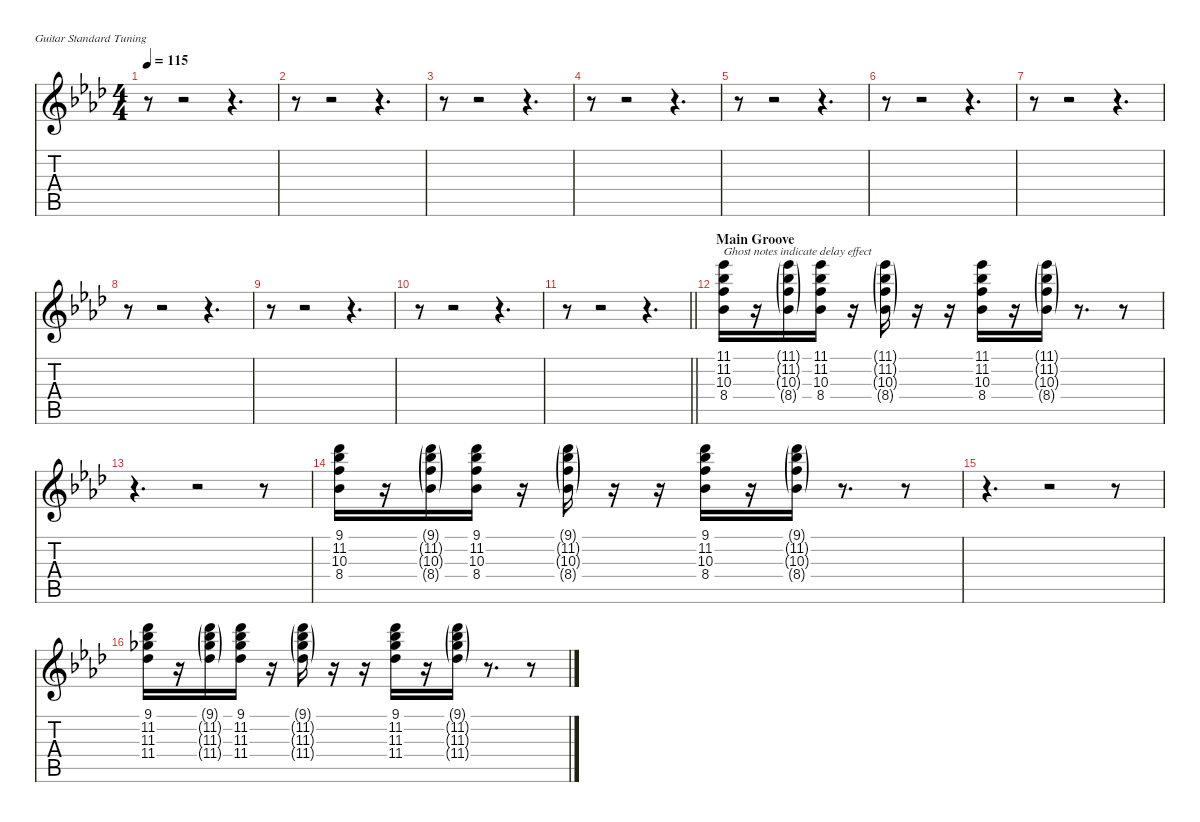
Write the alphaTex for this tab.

\defaultSystemsLayout 4
\hideDynamics
\bracketExtendMode nobrackets
\singleTrackTrackNamePolicy hidden
\multiTrackTrackNamePolicy hidden
\firstSystemTrackNameMode fullname
\firstSystemTrackNameOrientation horizontal
\otherSystemsTrackNameOrientation horizontal
\track ("Funky Guitar (Right)" "el.guit.") {instrument electricguitarclean}
\staff {score tabs}
\tuning (E4 B3 G3 D3 A2 E2)
\ts (4 4)
\tempo 115
\clef g2
\ks ab
r.8{dy f beam Down} r.2{beam Down} r.4{d beam Down} |
r.8{beam Down} r.2{beam Down} r.4{d beam Down} |
r.8{beam Down} r.2{beam Down} r.4{d beam Down} |
r.8{beam Down} r.2{beam Down} r.4{d beam Down} |
r.8{beam Down} r.2{beam Down} r.4{d beam Down} |
r.8{beam Down} r.2{beam Down} r.4{d beam Down} |
r.8{beam Down} r.2{beam Down} r.4{d beam Down} |
r.8{beam Down} r.2{beam Down} r.4{d beam Down} |
r.8{beam Down} r.2{beam Down} r.4{d beam Down} |
r.8{beam Down} r.2{beam Down} r.4{d beam Down} |
\barLineRight lightlight
r.8{beam Down} r.2{beam Down} r.4{d beam Down} |
\section ("" "Main Groove")
(11.1{acc b} 11.2{acc b} 10.3{acc forcenatural} 8.4{acc b}).16{txt "Ghost notes indicate delay effect" beam Down} r.16{beam Down} (11.1{g acc b} 11.2{g acc b} 10.3{g acc forcenatural} 8.4{g acc b}).16{beam Down} (11.1{acc b} 11.2{acc b} 10.3{acc forcenatural} 8.4{acc b}).16{beam Down} r.16{beam Down} (11.1{g acc b} 11.2{g acc b} 10.3{g acc forcenatural} 8.4{g acc b}).16{beam Down} r.16{beam Down} r.16{beam Down} (11.1{acc b} 11.2{acc b} 10.3{acc forcenatural} 8.4{acc b}).16{beam Down} r.16{beam Down} (11.1{g acc b} 11.2{g acc b} 10.3{g acc forcenatural} 8.4{g acc b}).16{beam Down} r.8{d beam Down} r.8{beam Down} |
r.4{d beam Down} r.2{beam Down} r.8{beam Down} |
(9.1{acc b} 11.2{acc b} 10.3{acc forcenatural} 8.4{acc b}).16{beam Down} r.16{beam Down} (9.1{g acc b} 11.2{g acc b} 10.3{g acc forcenatural} 8.4{g acc b}).16{beam Down} (9.1{acc b} 11.2{acc b} 10.3{acc forcenatural} 8.4{acc b}).16{beam Down} r.16{beam Down} (9.1{g acc b} 11.2{g acc b} 10.3{g acc forcenatural} 8.4{g acc b}).16{beam Down} r.16{beam Down} r.16{beam Down} (9.1{acc b} 11.2{acc b} 10.3{acc forcenatural} 8.4{acc b}).16{beam Down} r.16{beam Down} (9.1{g acc b} 11.2{g acc b} 10.3{g acc forcenatural} 8.4{g acc b}).16{beam Down} r.8{d beam Down} r.8{beam Down} |
r.4{d beam Down} r.2{beam Down} r.8{beam Down} |
(9.1{acc b} 11.2{acc b} 11.3{acc b} 11.4{acc b}).16{beam Down} r.16{beam Down} (9.1{g acc b} 11.2{g acc b} 11.3{g acc b} 11.4{g acc b}).16{beam Down} (9.1{acc b} 11.2{acc b} 11.3{acc b} 11.4{acc b}).16{beam Down} r.16{beam Down} (9.1{g acc b} 11.2{g acc b} 11.3{g acc b} 11.4{g acc b}).16{beam Down} r.16{beam Down} r.16{beam Down} (9.1{acc b} 11.2{acc b} 11.3{acc b} 11.4{acc b}).16{beam Down} r.16{beam Down} (9.1{g acc b} 11.2{g acc b} 11.3{g acc b} 11.4{g acc b}).16{beam Down} r.8{d beam Down} r.8{beam Down}
